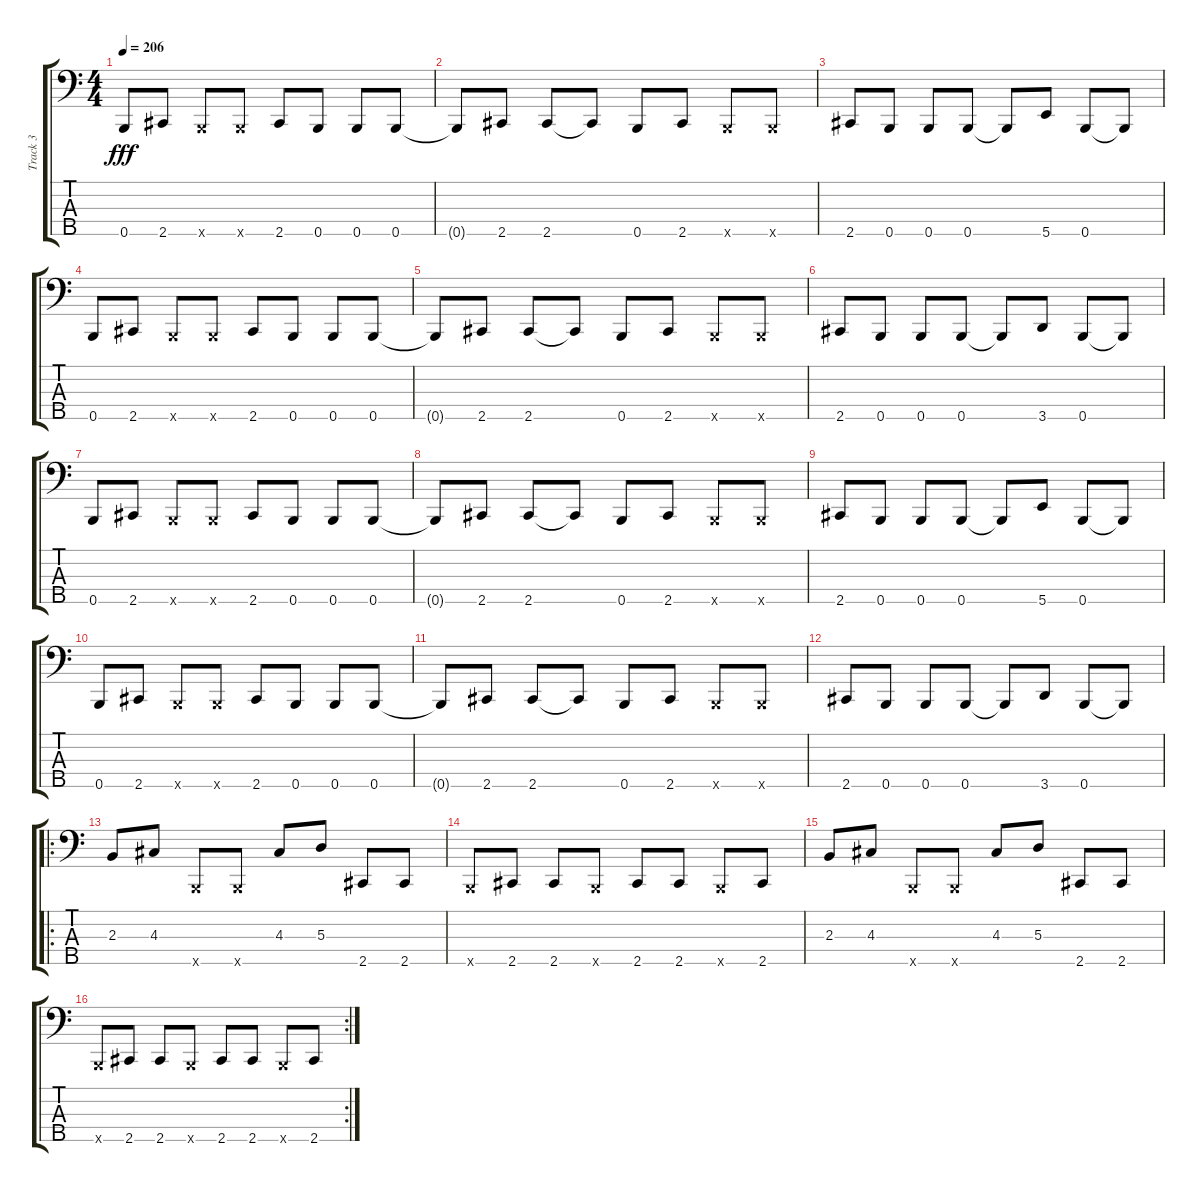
\track ("Track 3" "Track 3") {instrument electricbassfinger}
\staff {score tabs}
\tuning (G2 D2 A1 E1 B0) {hide}
\ts (4 4)
\tempo 206
\clef f4
\ks c
0.5.8{dy fff instrument electricbassfinger} 2.5.8 0.5{x}.8 0.5{x}.8 2.5.8 0.5.8 0.5.8 0.5.8 |
0.5{t}.8 2.5.8 2.5.8 2.5{t}.8 0.5.8 2.5.8 0.5{x}.8 0.5{x}.8 |
2.5.8 0.5.8 0.5.8 0.5.8 0.5{t}.8 5.5.8 0.5.8 0.5{t}.8 |
0.5.8 2.5.8 0.5{x}.8 0.5{x}.8 2.5.8 0.5.8 0.5.8 0.5.8 |
0.5{t}.8 2.5.8 2.5.8 2.5{t}.8 0.5.8 2.5.8 0.5{x}.8 0.5{x}.8 |
2.5.8 0.5.8 0.5.8 0.5.8 0.5{t}.8 3.5.8 0.5.8 0.5{t}.8 |
0.5.8 2.5.8 0.5{x}.8 0.5{x}.8 2.5.8 0.5.8 0.5.8 0.5.8 |
0.5{t}.8 2.5.8 2.5.8 2.5{t}.8 0.5.8 2.5.8 0.5{x}.8 0.5{x}.8 |
2.5.8 0.5.8 0.5.8 0.5.8 0.5{t}.8 5.5.8 0.5.8 0.5{t}.8 |
0.5.8 2.5.8 0.5{x}.8 0.5{x}.8 2.5.8 0.5.8 0.5.8 0.5.8 |
0.5{t}.8 2.5.8 2.5.8 2.5{t}.8 0.5.8 2.5.8 0.5{x}.8 0.5{x}.8 |
2.5.8 0.5.8 0.5.8 0.5.8 0.5{t}.8 3.5.8 0.5.8 0.5{t}.8 |
\ro
2.3.8 4.3.8 0.5{x}.8 0.5{x}.8 4.3.8 5.3.8 2.5.8 2.5.8 |
0.5{x}.8 2.5.8 2.5.8 0.5{x}.8 2.5.8 2.5.8 0.5{x}.8 2.5.8 |
2.3.8 4.3.8 0.5{x}.8 0.5{x}.8 4.3.8 5.3.8 2.5.8 2.5.8 |
\rc 2
0.5{x}.8 2.5.8 2.5.8 0.5{x}.8 2.5.8 2.5.8 0.5{x}.8 2.5.8
